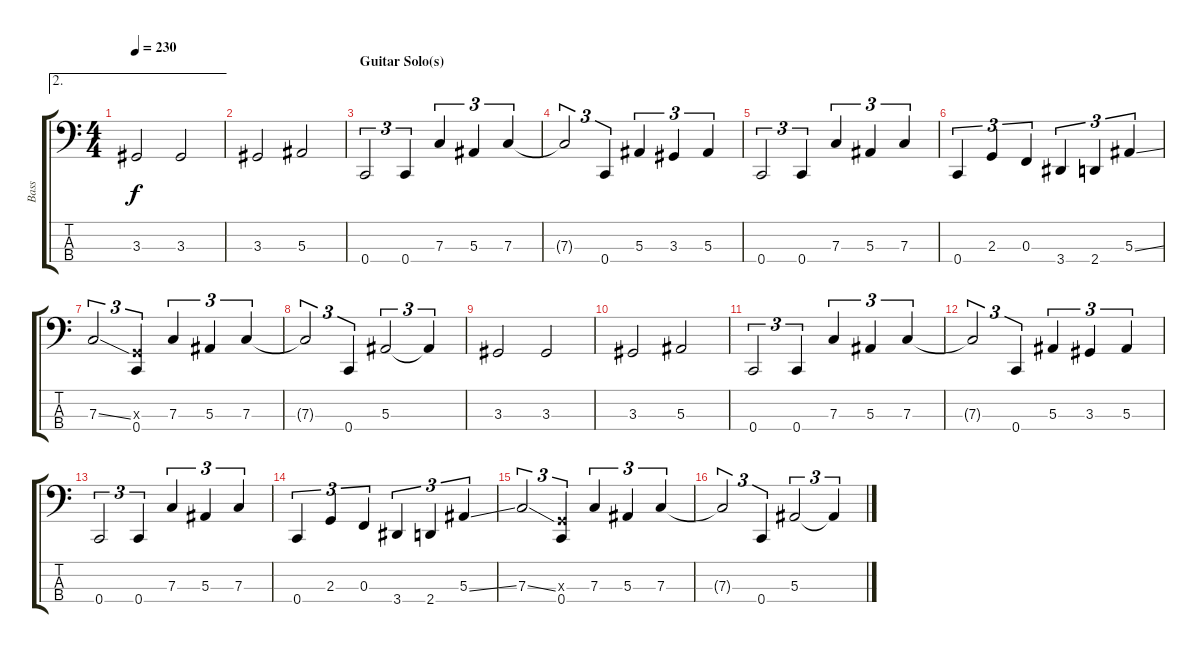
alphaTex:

\track ("Bass" "Bass") {instrument electricbasspick}
\staff {score tabs}
\tuning (Eb2 Bb1 F1 C1) {hide}
\ae 2
\ts (4 4)
\tempo 230
\clef f4
\ks c
3.3.2{dy f} 3.3.2 |
3.3.2 5.3.2 |
\section ("" "Guitar Solo(s)")
0.4.2{tu (3 2)} 0.4.4{tu (3 2)} 7.3.4{tu (3 2)} 5.3.4{tu (3 2)} 7.3.4{tu (3 2)} |
7.3{t}.2{tu (3 2)} 0.4.4{tu (3 2)} 5.3.4{tu (3 2)} 3.3.4{tu (3 2)} 5.3.4{tu (3 2)} |
0.4.2{tu (3 2)} 0.4.4{tu (3 2)} 7.3.4{tu (3 2)} 5.3.4{tu (3 2)} 7.3.4{tu (3 2)} |
0.4.4{tu (3 2)} 2.3.4{tu (3 2)} 0.3.4{tu (3 2)} 3.4.4{tu (3 2)} 2.4.4{tu (3 2)} 5.3{ss}.4{tu (3 2)} |
7.3{ss}.2{tu (3 2)} (2.3{x} 0.4).4{tu (3 2)} 7.3.4{tu (3 2)} 5.3.4{tu (3 2)} 7.3.4{tu (3 2)} |
7.3{t}.2{tu (3 2)} 0.4.4{tu (3 2)} 5.3.2{tu (3 2)} 5.3{t}.4{tu (3 2)} |
3.3.2 3.3.2 |
3.3.2 5.3.2 |
0.4.2{tu (3 2)} 0.4.4{tu (3 2)} 7.3.4{tu (3 2)} 5.3.4{tu (3 2)} 7.3.4{tu (3 2)} |
7.3{t}.2{tu (3 2)} 0.4.4{tu (3 2)} 5.3.4{tu (3 2)} 3.3.4{tu (3 2)} 5.3.4{tu (3 2)} |
0.4.2{tu (3 2)} 0.4.4{tu (3 2)} 7.3.4{tu (3 2)} 5.3.4{tu (3 2)} 7.3.4{tu (3 2)} |
0.4.4{tu (3 2)} 2.3.4{tu (3 2)} 0.3.4{tu (3 2)} 3.4.4{tu (3 2)} 2.4.4{tu (3 2)} 5.3{ss}.4{tu (3 2)} |
7.3{ss}.2{tu (3 2)} (2.3{x} 0.4).4{tu (3 2)} 7.3.4{tu (3 2)} 5.3.4{tu (3 2)} 7.3.4{tu (3 2)} |
7.3{t}.2{tu (3 2)} 0.4.4{tu (3 2)} 5.3.2{tu (3 2)} 5.3{t}.4{tu (3 2)}
